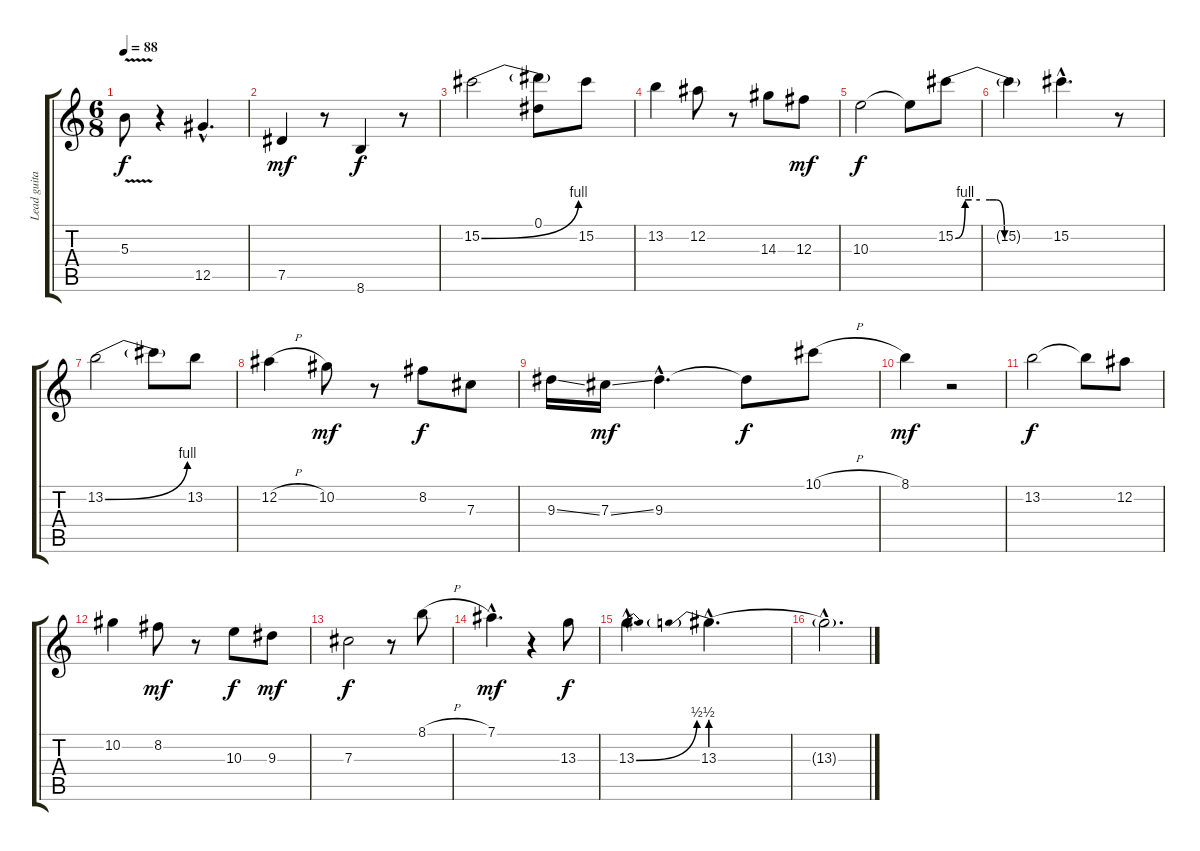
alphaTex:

\track ("Lead guitar" "Lead guita") {instrument distortionguitar}
\staff {score tabs}
\tuning (Eb4 Bb3 Gb3 Db3 Ab2 Eb2) {hide}
\ts (6 8)
\tempo 88
\clef g2
\ks c
5.3{v}.8{dy f} r.4 12.5{hac}.4{d} |
7.5.4{dy mf} r.8 8.6.4{dy f} r.8 |
15.2{be (bend 0 0 60 4)}.2 (0.1 15.2{t}).8 15.2.8 |
13.2.4 12.2.8 r.8 14.3.8 12.3.8{dy mf} |
10.3.2{dy f} 10.3{t}.8 15.2{be (custom 0 0 6 4 10 4 15 4 21 4 25 4 30 0 40 0 45 0 60 0)}.8 |
15.2{t}.4 15.2{hac}.4{d} r.8 |
13.2{be (bend 0 0 60 4)}.2 13.2{t}.8 13.2.8 |
12.2{h}.4 10.2.8{dy mf} r.8 8.2.8{dy f} 7.3.8 |
9.3{ss}.16 7.3{ss}.16{dy mf} 9.3{hac}.4{d} 9.3{t}.8{dy f} 10.1{h}.8 |
8.1.4{dy mf} r.2 |
13.2.2{dy f} 13.2{t}.8 12.2.8 |
10.2.4 8.2.8{dy mf} r.8 10.3.8{dy f} 9.3.8{dy mf} |
7.3.2{dy f} r.8 8.1{h}.8 |
7.1{hac}.4{d dy mf} r.4 13.3.8{dy f} |
13.3{be (bend 0 0 60 2) hac}.4{d} 13.3{be (prebend 0 2 60 2) hac}.4{d} |
13.3{hac t}.2{d}
